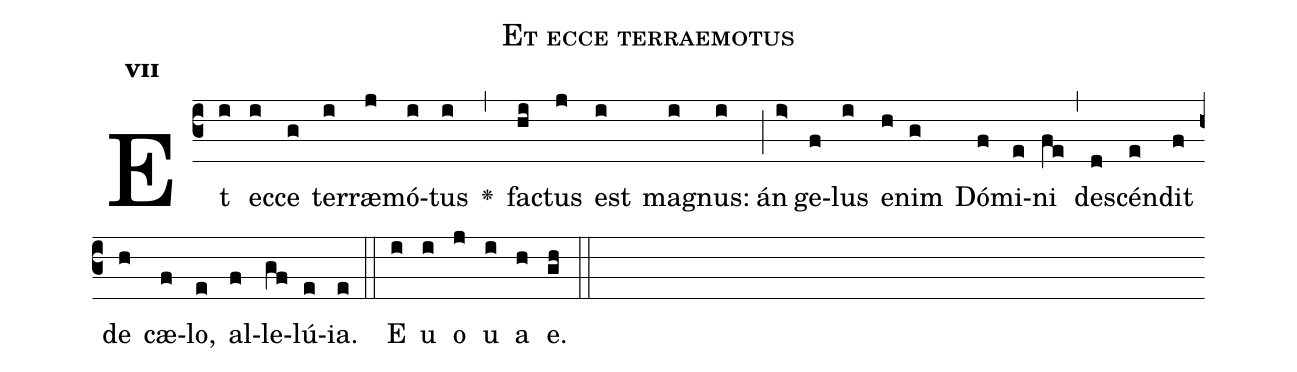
name:Et ecce terraemotus;
office-part:Antiphona;
mode:7;
%%
initial-style: 1;
name: Et ecce terraemotus;
book: CAO 2699;
occasion: Octava Paschae Feria III;
office-part: Officium Lectionis Ant 2;
user-notes: ;
commentary: ;
annotation: 8g;
centering-scheme: english;
fontsize: 12;
font: OFLSortsMillGoudy;
height: 11;
width: 4.5;
%%
(c3)Et(i) ec(i)ce(g) ter(i)ræ(j)mó(i)tus(i) <v>\greheightstar</v>(,) fa(hi)ctus(j) est(i) ma(i)gnus:(i) án(;i>)ge(f)lus(i) e(h)nim(g) Dó(f)mi(e)ni(fe) (,) de(d)scén(e)dit(f) de(h) cæ(f)lo,(e) al(f)le(gf)lú(e)ia.(e) (::)
E(i) u(i) o(j) u(i) a(h) e.(gh) (::)
